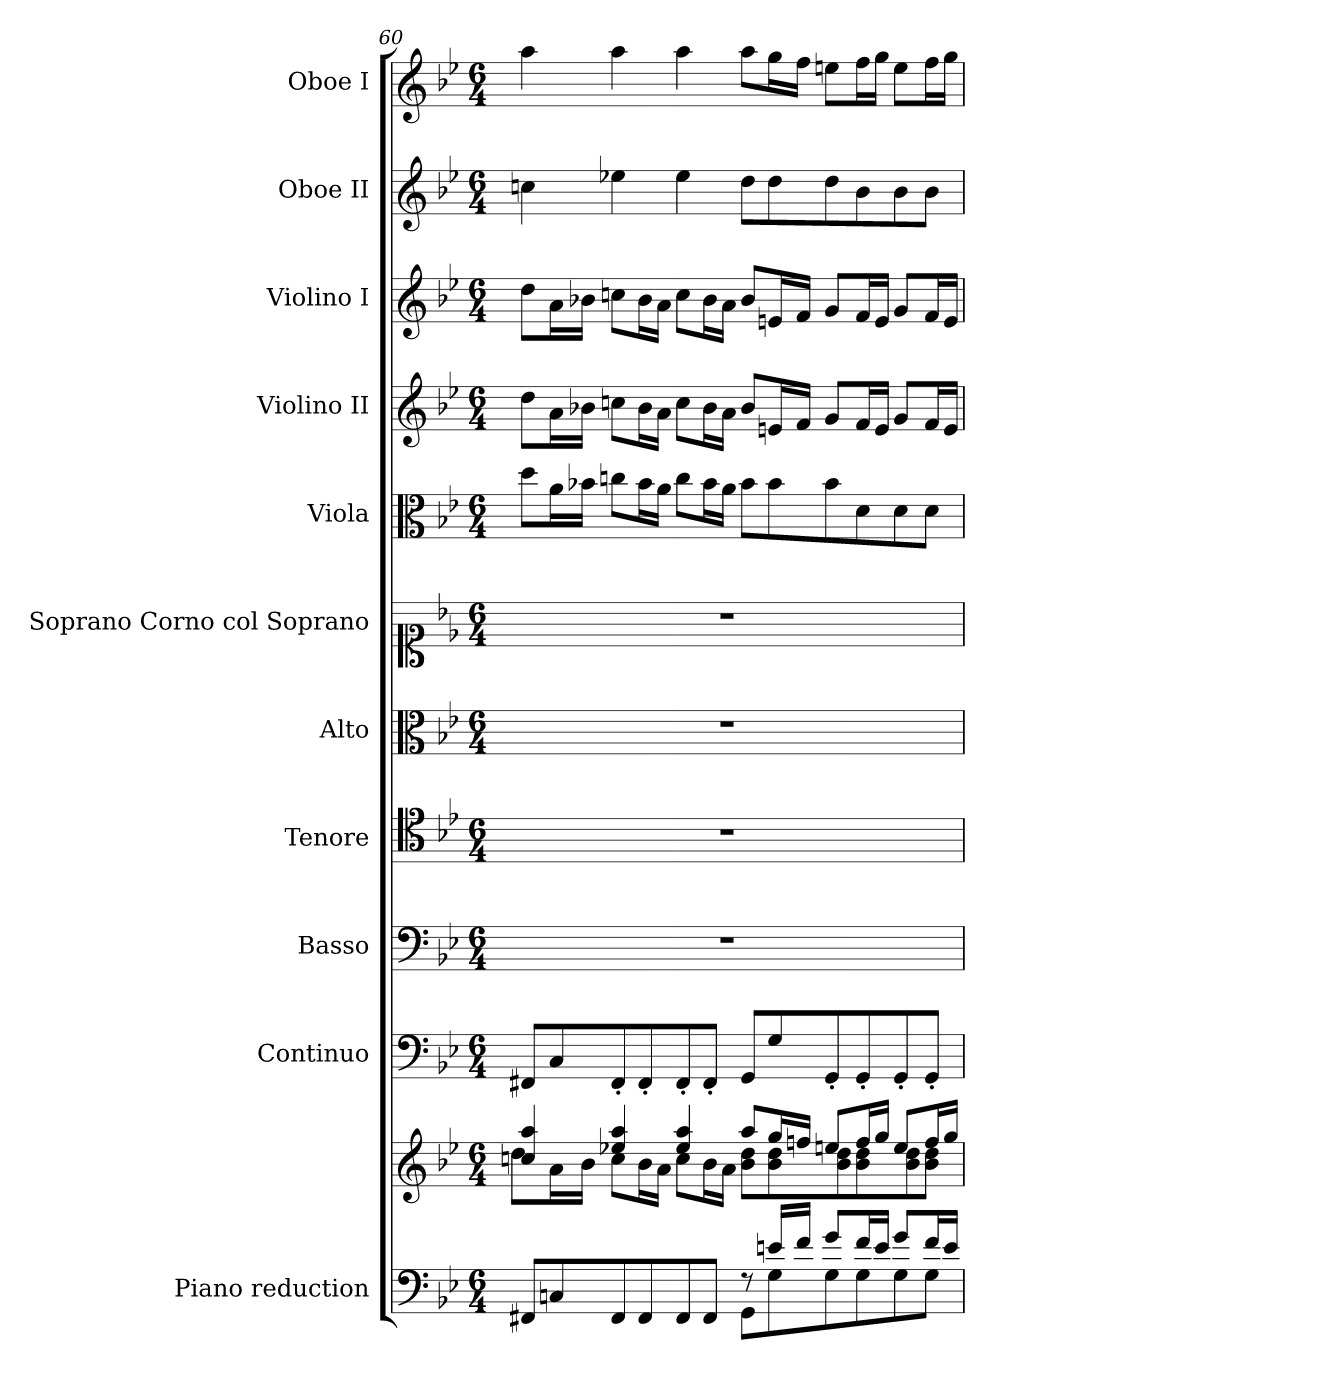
**kern	**kern	**kern	**kern	**kern	**kern	**kern	**kern	**kern	**kern	**kern	**kern
*part11	*part11	*part10	*part9	*part8	*part7	*part6	*part5	*part4	*part3	*part2	*part1
*staff12	*staff11	*staff10	*staff9	*staff8	*staff7	*staff6	*staff5	*staff4	*staff3	*staff2	*staff1
*I"Piano reduction	*	*I"Continuo	*I"Basso	*I"Tenore	*I"Alto	*I"Soprano Corno col Soprano	*I"Viola	*I"Violino II	*I"Violino I	*I"Oboe II	*I"Oboe I
*I'Pno	*	*	*	*	*	*	*I'Vla	*I'Vln	*I'Vln	*I'Ob	*I'Ob
*clefF4	*clefG2	*clefF4	*clefF4	*clefC4	*clefC3	*clefC1	*clefC3	*clefG2	*clefG2	*clefG2	*clefG2
*k[b-e-]	*k[b-e-]	*k[b-e-]	*k[b-e-]	*k[b-e-]	*k[b-e-]	*k[b-e-]	*k[b-e-]	*k[b-e-]	*k[b-e-]	*k[b-e-]	*k[b-e-]
*M6/4	*M6/4	*M6/4	*M6/4	*M6/4	*M6/4	*M6/4	*M6/4	*M6/4	*M6/4	*M6/4	*M6/4
=60	=60	=60	=60	=60	=60	=60	=60	=60	=60	=60	=60
*^	*^	*	*	*	*	*	*	*	*	*	*
8FF#X/L	2.ryy	4ccn/ 4aa/	8dd\L	8FF#X/L	1.r	1.r	1.r	1.r	8dd\L	8dd\L	8dd\L	4ccn\	4aa\
8Cn/	.	.	16a\L	8C/	.	.	.	.	16a\L	16a\L	16a\L	.	.
.	.	.	16b-\JJ	.	.	.	.	.	16b-X\JJ	16b-X\JJ	16b-X\JJ	.	.
8FF#/	.	4ee-X/ 4aa/	8cc\L	8FF#'/	.	.	.	.	8ccn\L	8ccn\L	8ccn\L	4ee-X\	4aa\
8FF#/	.	.	16b-\L	8FF#'/	.	.	.	.	16b-\L	16b-\L	16b-\L	.	.
.	.	.	16a\JJ	.	.	.	.	.	16a\JJ	16a\JJ	16a\JJ	.	.
8FF#/	.	4ee-/ 4aa/	8cc\L	8FF#'/	.	.	.	.	8cc\L	8cc\L	8cc\L	4ee-\	4aa\
8FF#/J	.	.	16b-\L	8FF#'/J	.	.	.	.	16b-\L	16b-\L	16b-\L	.	.
.	.	.	16a\JJ	.	.	.	.	.	16a\JJ	16a\JJ	16a\JJ	.	.
8r	8GG\L	8aa/L	8b-\ 8dd\L	8GG/L	.	.	.	.	8b-\L	8b-/L	8b-/L	8dd\L	8aa\L
16en/LL	8G\	16gg/L	8b-\ 8dd\	8G/	.	.	.	.	8b-\	16en/L	16en/L	8dd\	16gg\L
16f/JJ	.	16ffn/JJ	.	.	.	.	.	.	.	16f/JJ	16f/JJ	.	16ff\JJ
8g/L	8G\	8een/L	8b-\ 8dd\	8GG'/	.	.	.	.	8b-\	8g/L	8g/L	8dd\	8een\L
16f/L	8G\	16ff/L	8b-\ 8dd\	8GG'/	.	.	.	.	8d\	16f/L	16f/L	8b-\	16ff\L
16e/JJ	.	16gg/JJ	.	.	.	.	.	.	.	16e/JJ	16e/JJ	.	16gg\JJ
8g/L	8G\	8ee/L	8b-\ 8dd\	8GG'/	.	.	.	.	8d\	8g/L	8g/L	8b-\	8ee\L
16f/L	8G\J	16ff/L	8b-\ 8dd\J	8GG'/J	.	.	.	.	8d\J	16f/L	16f/L	8b-\J	16ff\L
16e/JJ	.	16gg/JJ	.	.	.	.	.	.	.	16e/JJ	16e/JJ	.	16gg\JJ
*v	*v	*	*	*	*	*	*	*	*	*	*	*	*
*	*v	*v	*	*	*	*	*	*	*	*	*	*
=	=	=	=	=	=	=	=	=	=	=	=
*-	*-	*-	*-	*-	*-	*-	*-	*-	*-	*-	*-
